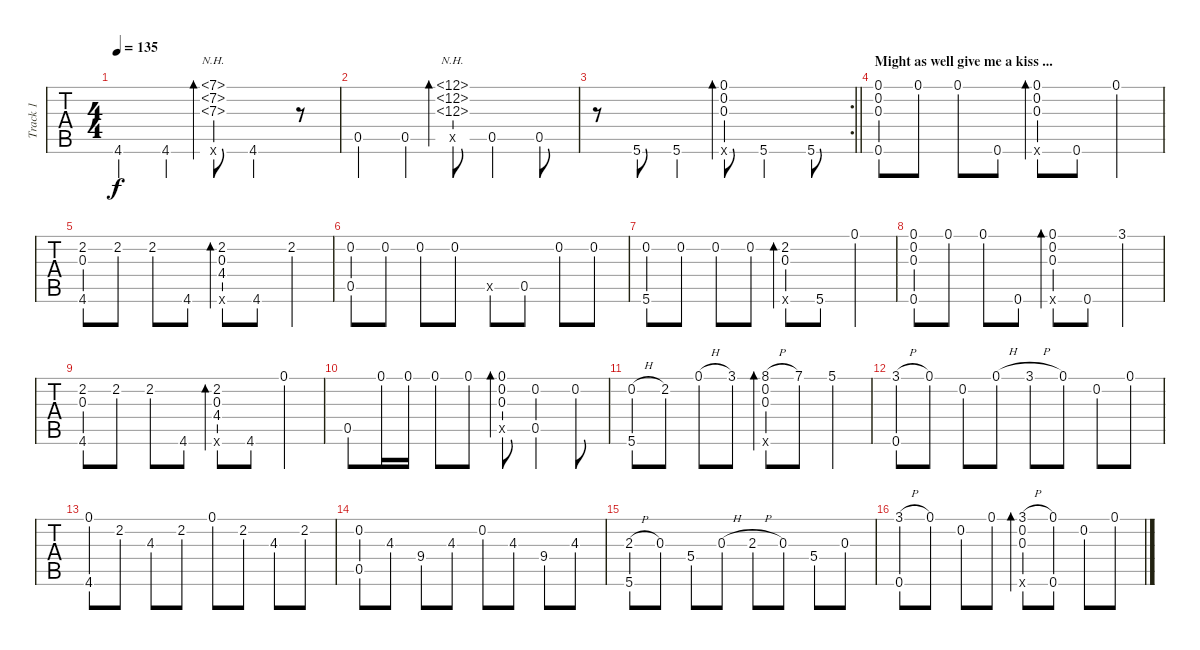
\track ("Track 1" "Track 1") {instrument acousticguitarsteel}
\staff {tabs}
\tuning (E4 C4 G3 C3 A2 C2) {hide}
\ts (4 4)
\tempo 135
\clef g2
\ks c
4.6.4{dy f} 4.6.4 (7.1{nh} 7.2{nh} 7.3{nh} 0.6{x}).8{bd 60} 4.6.4 r.8 |
0.5.4 0.5.4 (12.1{nh} 12.2{nh} 12.3{nh} 0.5{x}).8{bd 60} 0.5.4 0.5.8 |
\rc 2
\barLineRight lightlight
r.8 5.6.8 5.6.4 (0.1 0.2 0.3 0.6{x}).8{bd 60} 5.6.4 5.6.8 |
\section ("" "Might as well give me a kiss ...")
(0.1 0.2 0.3 0.6).8 0.1.8 0.1.8 0.6.8 (0.1 0.2 0.3 0.6{x}).8{bd 60} 0.6.8 0.1.4 |
(2.2 0.3 4.6).8 2.2.8 2.2.8 4.6.8 (2.2 0.3 4.4 4.6{x}).8{bd 60} 4.6.8 2.2.4 |
(0.2 0.5).8 0.2.8 0.2.8 0.2.8 0.5{x}.8 0.5.8 0.2.8 0.2.8 |
(0.2 5.6).8 0.2.8 0.2.8 0.2.8 (2.2 0.3 0.6{x}).8{bd 60} 5.6.8 0.1.4 |
(0.1 0.2 0.3 0.6).8 0.1.8 0.1.8 0.6.8 (0.1 0.2 0.3 0.6{x}).8{bd 60} 0.6.8 3.1.4 |
(2.2 0.3 4.6).8 2.2.8 2.2.8 4.6.8 (2.2 0.3 4.4 4.6{x}).8{bd 60} 4.6.8 0.1.4 |
0.5.8 0.1.16 0.1.16 0.1.8 0.1.8 (0.1 0.2 0.3 0.5{x}).8{bd 60} (0.2 0.5).4 0.2.8 |
(0.2{h} 5.6).8 2.2.8 0.1{h}.8 3.1.8 (8.1{h} 0.2 0.3 0.6{x}).8{bd 60} 7.1.8 5.1.4 |
(3.1{h} 0.6).8 0.1.8 0.2.8 0.1{h}.8 3.1{h}.8 0.1.8 0.2.8 0.1.8 |
(0.1 4.6).8 2.2.8 4.3.8 2.2.8 0.1.8 2.2.8 4.3.8 2.2.8 |
(0.2 0.5).8 4.3.8 9.4.8 4.3.8 0.2.8 4.3.8 9.4.8 4.3.8 |
(2.3{h} 5.6).8 0.3.8 5.4.8 0.3{h}.8 2.3{h}.8 0.3.8 5.4.8 0.3.8 |
(3.1{h} 0.6).8 0.1.8 0.2.8 0.1.8 (3.1{h} 0.2 0.3 0.6{x}).8{bd 60} (0.1 0.6).8 0.2.8 0.1.8
